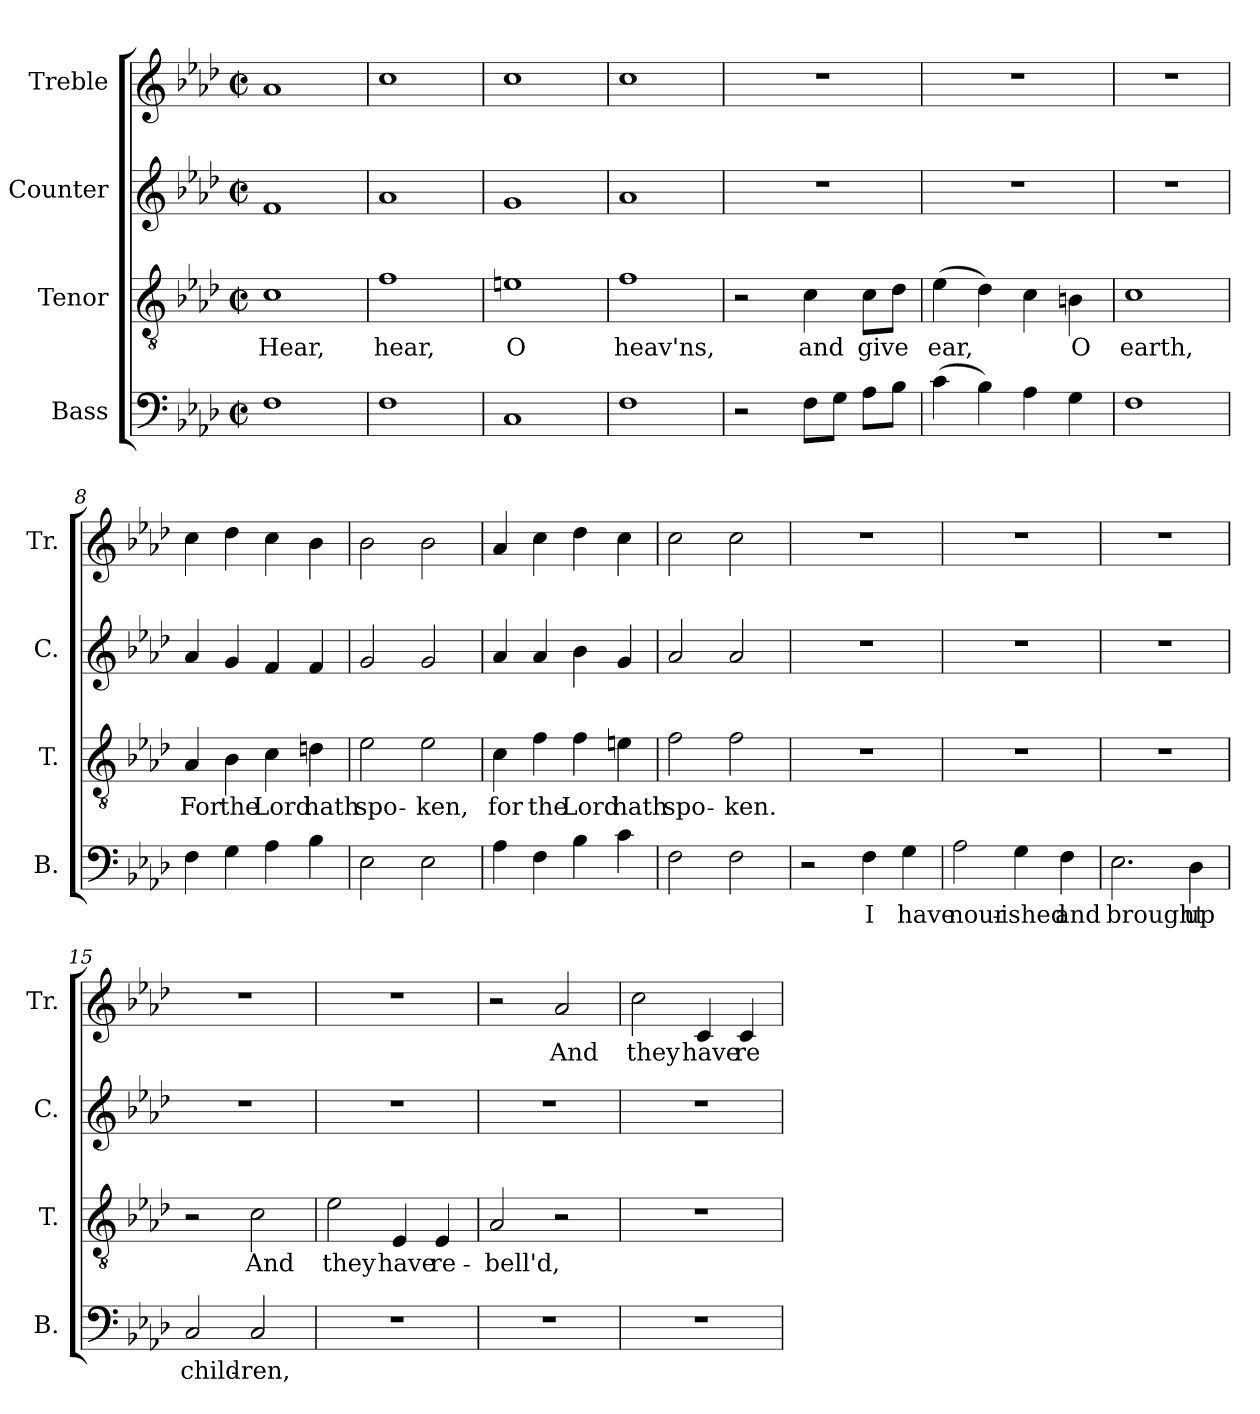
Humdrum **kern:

**kern	**text	**kern	**text	**kern	**kern	**text
*part4	*part4	*part3	*part3	*part2	*part1	*part1
*staff4	*staff4	*staff3	*staff3	*staff2	*staff1	*staff1
*I"Bass	*	*I"Tenor	*	*I"Counter	*I"Treble	*
*I'B.	*	*I'T.	*	*I'C.	*I'Tr.	*
*clefF4	*	*clefGv2	*	*clefG2	*clefG2	*
*k[b-e-a-d-]	*	*k[b-e-a-d-]	*	*k[b-e-a-d-]	*k[b-e-a-d-]	*
*M4/4	*	*M4/4	*	*M4/4	*M4/4	*
*met(c|)	*	*met(c|)	*	*met(c|)	*met(c|)	*
*MM100	*	*MM100	*	*MM100	*MM100	*
=1	=1	=1	=1	=1	=1	=1
!	!	!	!LO:LY:b	!	!	!
1F	.	1c	Hear,	1f	1a-	.
=2	=2	=2	=2	=2	=2	=2
!	!	!	!LO:LY:b	!	!	!
1F	.	1f	hear,	1a-	1cc	.
=3	=3	=3	=3	=3	=3	=3
!	!	!	!LO:LY:b	!	!	!
1C	.	1en	O	1g	1cc	.
=4	=4	=4	=4	=4	=4	=4
!	!	!	!LO:LY:b	!	!	!
1F	.	1f	heav'ns,	1a-	1cc	.
=5	=5	=5	=5	=5	=5	=5
2r	.	2r	.	1r	1r	.
!	!	!	!LO:LY:b	!	!	!
8F\L	.	4c\	and	.	.	.
8G\J	.	.	.	.	.	.
!	!	!	!LO:LY:b	!	!	!
8A-\L	.	8c\L	give	.	.	.
8B-\J	.	8d-\J	.	.	.	.
=6	=6	=6	=6	=6	=6	=6
!	!	!	!LO:LY:b	!	!	!
(>4c\	.	(>4e-\	ear,	1r	1r	.
4B-\)	.	4d-\)	.	.	.	.
4A-\	.	4c\	.	.	.	.
!	!	!	!LO:LY:b	!	!	!
4G\	.	4Bn\	O	.	.	.
=7	=7	=7	=7	=7	=7	=7
!	!	!	!LO:LY:b	!	!	!
1F	.	1c	earth,	1r	1r	.
=8	=8	=8	=8	=8	=8	=8
!	!	!	!LO:LY:b	!	!	!
4F\	.	4A-/	For	4a-/	4cc\	.
!	!	!	!LO:LY:b	!	!	!
4G\	.	4B-\	the	4g/	4dd-\	.
!	!	!	!LO:LY:b	!	!	!
4A-\	.	4c\	Lord	4f/	4cc\	.
!	!	!	!LO:LY:b	!	!	!
4B-\	.	4dn\	hath	4f/	4b-\	.
=9	=9	=9	=9	=9	=9	=9
!	!	!	!LO:LY:b	!	!	!
2E-\	.	2e-\	spo-	2g/	2b-\	.
!	!	!	!LO:LY:b	!	!	!
2E-\	.	2e-\	-ken,	2g/	2b-\	.
=10	=10	=10	=10	=10	=10	=10
!	!	!	!LO:LY:b	!	!	!
4A-\	.	4c\	for	4a-/	4a-/	.
!	!	!	!LO:LY:b	!	!	!
4F\	.	4f\	the	4a-/	4cc\	.
!	!	!	!LO:LY:b	!	!	!
4B-\	.	4f\	Lord	4b-\	4dd-\	.
!	!	!	!LO:LY:b	!	!	!
4c\	.	4en\	hath	4g/	4cc\	.
!!LO:LB:g=z
=11	=11	=11	=11	=11	=11	=11
!	!	!	!LO:LY:b	!	!	!
2F\	.	2f\	spo-	2a-/	2cc\	.
!	!	!	!LO:LY:b	!	!	!
2F\	.	2f\	-ken.	2a-/	2cc\	.
=12	=12	=12	=12	=12	=12	=12
2r	.	1r	.	1r	1r	.
!	!LO:LY:b	!	!	!	!	!
4F\	I	.	.	.	.	.
!	!LO:LY:b	!	!	!	!	!
4G\	have	.	.	.	.	.
=13	=13	=13	=13	=13	=13	=13
!	!LO:LY:b	!	!	!	!	!
2A-\	nour-	1r	.	1r	1r	.
!	!LO:LY:b	!	!	!	!	!
4G\	-ished	.	.	.	.	.
!	!LO:LY:b	!	!	!	!	!
4F\	and	.	.	.	.	.
=14	=14	=14	=14	=14	=14	=14
!	!LO:LY:b	!	!	!	!	!
2.E-\	brought	1r	.	1r	1r	.
!	!LO:LY:b	!	!	!	!	!
4D-\	up	.	.	.	.	.
=15	=15	=15	=15	=15	=15	=15
!	!LO:LY:b	!	!	!	!	!
2C/	child-	2r	.	1r	1r	.
!	!LO:LY:b	!	!LO:LY:b	!	!	!
2C/	-ren,	2c\	And	.	.	.
=16	=16	=16	=16	=16	=16	=16
!	!	!	!LO:LY:b	!	!	!
1r	.	2e-\	they	1r	1r	.
!	!	!	!LO:LY:b	!	!	!
.	.	4E-/	have	.	.	.
!	!	!	!LO:LY:b	!	!	!
.	.	4E-/	re-	.	.	.
=17	=17	=17	=17	=17	=17	=17
!	!	!	!LO:LY:b	!	!	!
1r	.	2A-/	-bell'd,	1r	2r	.
!	!	!	!	!	!	!LO:LY:b
.	.	2r	.	.	2a-/	And
=18	=18	=18	=18	=18	=18	=18
!	!	!	!	!	!	!LO:LY:b
1r	.	1r	.	1r	2cc\	they
!	!	!	!	!	!	!LO:LY:b
.	.	.	.	.	4c/	have
!	!	!	!	!	!	!LO:LY:b
.	.	.	.	.	4c/	re-
=	=	=	=	=	=	=
*-	*-	*-	*-	*-	*-	*-
